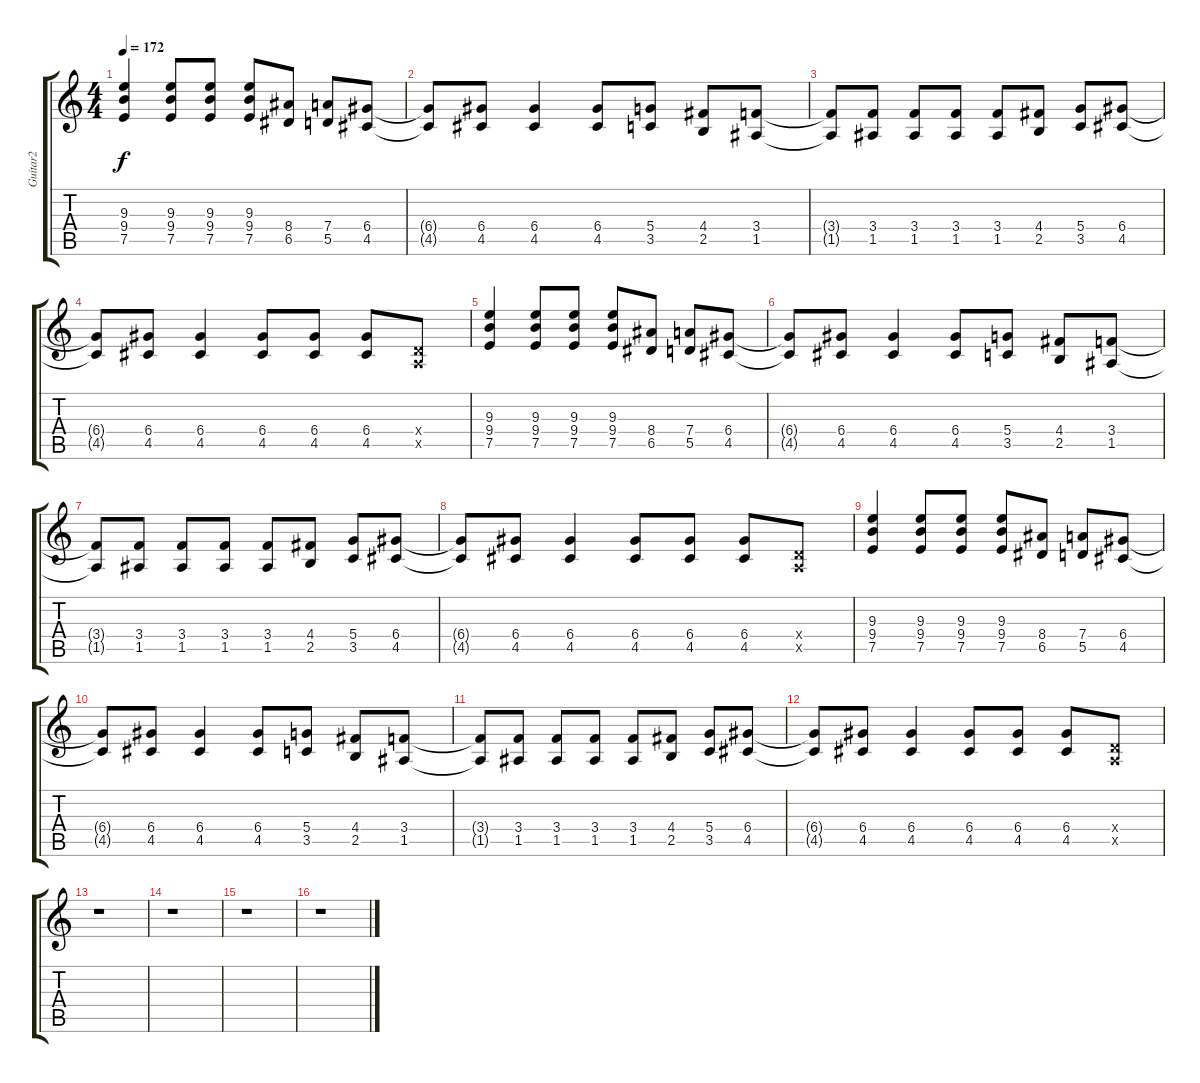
\track ("Guitar2" "Guitar2") {instrument overdrivenguitar}
\staff {score tabs}
\tuning (E4 B3 G3 D3 A2 E2) {hide}
\ts (4 4)
\tempo 172
\clef g2
\ks c
(9.3 9.4 7.5).4{dy f} (9.3 9.4 7.5).8 (9.3 9.4 7.5).8 (9.3 9.4 7.5).8 (8.4 6.5).8 (7.4 5.5).8 (6.4 4.5).8 |
(6.4{t} 4.5{t}).8 (6.4 4.5).8 (6.4 4.5).4 (6.4 4.5).8 (5.4 3.5).8 (4.4 2.5).8 (3.4 1.5).8 |
(3.4{t} 1.5{t}).8 (3.4 1.5).8 (3.4 1.5).8 (3.4 1.5).8 (3.4 1.5).8 (4.4 2.5).8 (5.4 3.5).8 (6.4 4.5).8 |
(6.4{t} 4.5{t}).8 (6.4 4.5).8 (6.4 4.5).4 (6.4 4.5).8 (6.4 4.5).8 (6.4 4.5).8 (0.4{x} 0.5{x}).8 |
(9.3 9.4 7.5).4 (9.3 9.4 7.5).8 (9.3 9.4 7.5).8 (9.3 9.4 7.5).8 (8.4 6.5).8 (7.4 5.5).8 (6.4 4.5).8 |
(6.4{t} 4.5{t}).8 (6.4 4.5).8 (6.4 4.5).4 (6.4 4.5).8 (5.4 3.5).8 (4.4 2.5).8 (3.4 1.5).8 |
(3.4{t} 1.5{t}).8 (3.4 1.5).8 (3.4 1.5).8 (3.4 1.5).8 (3.4 1.5).8 (4.4 2.5).8 (5.4 3.5).8 (6.4 4.5).8 |
(6.4{t} 4.5{t}).8 (6.4 4.5).8 (6.4 4.5).4 (6.4 4.5).8 (6.4 4.5).8 (6.4 4.5).8 (0.4{x} 0.5{x}).8 |
(9.3 9.4 7.5).4 (9.3 9.4 7.5).8 (9.3 9.4 7.5).8 (9.3 9.4 7.5).8 (8.4 6.5).8 (7.4 5.5).8 (6.4 4.5).8 |
(6.4{t} 4.5{t}).8 (6.4 4.5).8 (6.4 4.5).4 (6.4 4.5).8 (5.4 3.5).8 (4.4 2.5).8 (3.4 1.5).8 |
(3.4{t} 1.5{t}).8 (3.4 1.5).8 (3.4 1.5).8 (3.4 1.5).8 (3.4 1.5).8 (4.4 2.5).8 (5.4 3.5).8 (6.4 4.5).8 |
(6.4{t} 4.5{t}).8 (6.4 4.5).8 (6.4 4.5).4 (6.4 4.5).8 (6.4 4.5).8 (6.4 4.5).8 (0.4{x} 0.5{x}).8 |
r.1 |
r.1 |
r.1 |
r.1
